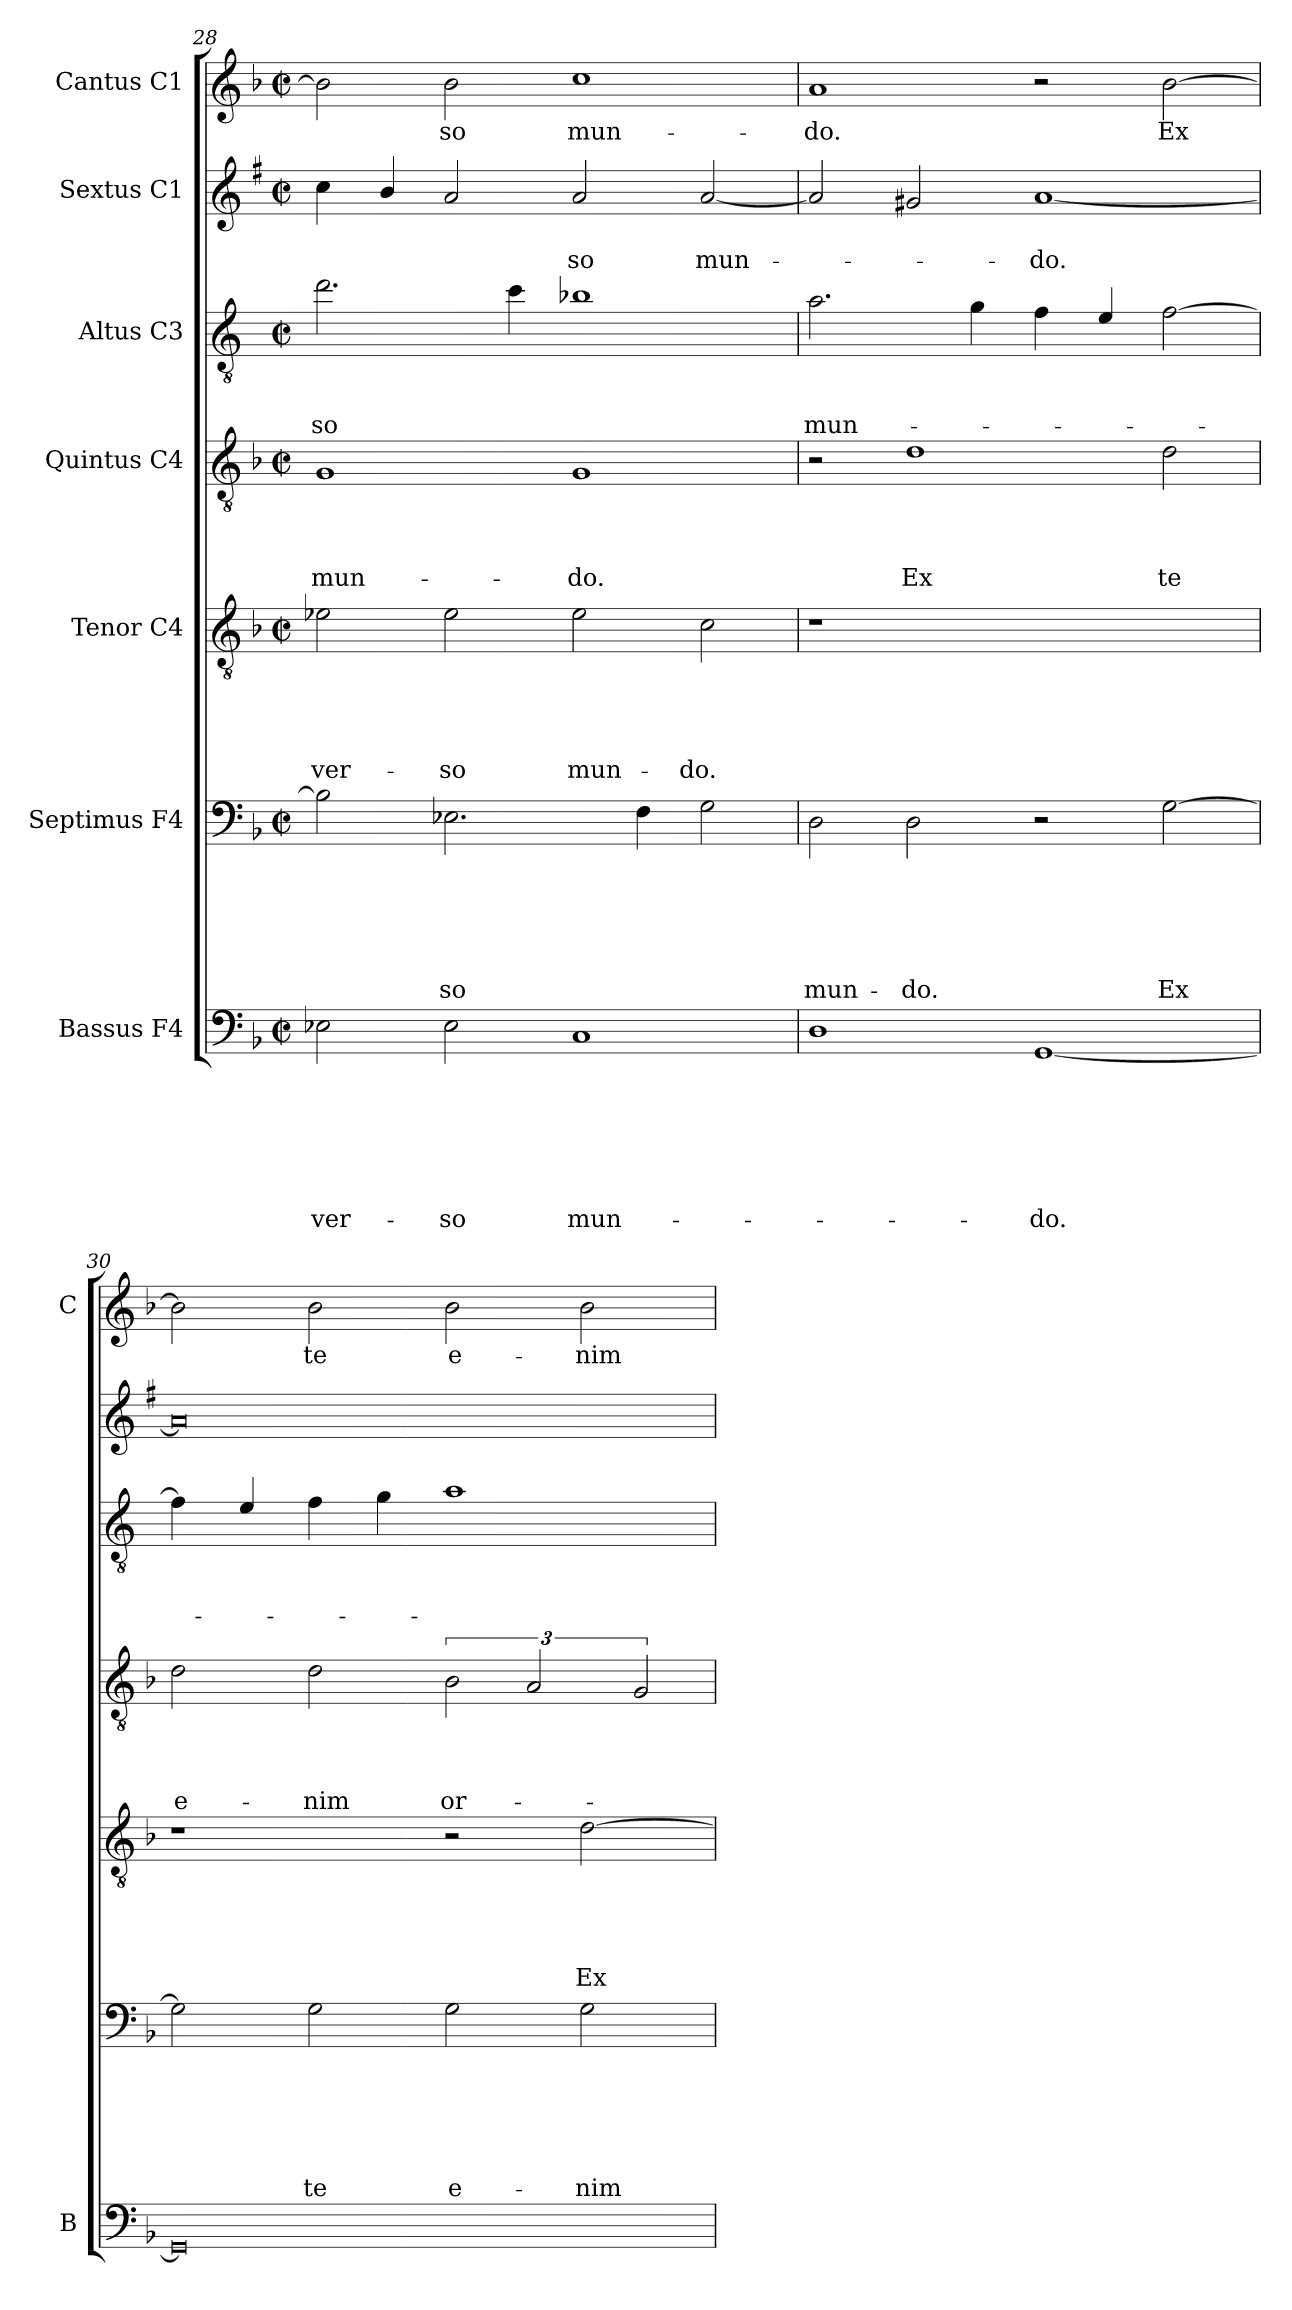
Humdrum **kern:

**kern	**text	**text	**text	**text	**text	**text	**text	**kern	**text	**text	**text	**text	**text	**text	**kern	**text	**text	**text	**text	**text	**kern	**text	**text	**text	**text	**kern	**text	**text	**text	**kern	**text	**text	**kern	**text
*part7	*part7	*part7	*part7	*part7	*part7	*part7	*part7	*part6	*part6	*part6	*part6	*part6	*part6	*part6	*part5	*part5	*part5	*part5	*part5	*part5	*part4	*part4	*part4	*part4	*part4	*part3	*part3	*part3	*part3	*part2	*part2	*part2	*part1	*part1
*staff7	*staff7	*staff7	*staff7	*staff7	*staff7	*staff7	*staff7	*staff6	*staff6	*staff6	*staff6	*staff6	*staff6	*staff6	*staff5	*staff5	*staff5	*staff5	*staff5	*staff5	*staff4	*staff4	*staff4	*staff4	*staff4	*staff3	*staff3	*staff3	*staff3	*staff2	*staff2	*staff2	*staff1	*staff1
*I"Bassus F4	*	*	*	*	*	*	*	*I"Septimus F4	*	*	*	*	*	*	*I"Tenor C4	*	*	*	*	*	*I"Quintus C4	*	*	*	*	*I"Altus C3	*	*	*	*I"Sextus C1	*	*	*I"Cantus C1	*
*I'B	*	*	*	*	*	*	*	*	*	*	*	*	*	*	*	*	*	*	*	*	*	*	*	*	*	*	*	*	*	*	*	*	*I'C	*
*clefF4	*	*	*	*	*	*	*	*clefF4	*	*	*	*	*	*	*clefGv2	*	*	*	*	*	*clefGv2	*	*	*	*	*clefGv2	*	*	*	*clefG2	*	*	*clefG2	*
*	*	*	*	*	*	*	*	*	*	*	*	*	*	*	*	*	*	*	*	*	*	*	*	*	*	*ITrd4c7	*	*	*	*ITrd1c2	*	*	*	*
*k[b-]	*	*	*	*	*	*	*	*k[b-]	*	*	*	*	*	*	*k[b-]	*	*	*	*	*	*k[b-]	*	*	*	*	*k[b-]	*	*	*	*k[b-]	*	*	*k[b-]	*
*F:	*	*	*	*	*	*	*	*F:	*	*	*	*	*	*	*F:	*	*	*	*	*	*F:	*	*	*	*	*F:	*	*	*	*F:	*	*	*F:	*
*M2/2	*	*	*	*	*	*	*	*M2/2	*	*	*	*	*	*	*M2/2	*	*	*	*	*	*M2/2	*	*	*	*	*M2/2	*	*	*	*M2/2	*	*	*M2/2	*
*met(c|)	*	*	*	*	*	*	*	*met(c|)	*	*	*	*	*	*	*met(c|)	*	*	*	*	*	*met(c|)	*	*	*	*	*met(c|)	*	*	*	*met(c|)	*	*	*met(c|)	*
=28	=28	=28	=28	=28	=28	=28	=28	=28	=28	=28	=28	=28	=28	=28	=28	=28	=28	=28	=28	=28	=28	=28	=28	=28	=28	=28	=28	=28	=28	=28	=28	=28	=28	=28
!	!	!	!	!	!	!	!LO:LY:b	!	!	!	!	!	!	!	!	!	!	!	!	!LO:LY:b	!	!	!	!	!LO:LY:b	!	!	!	!LO:LY:b	!	!	!	!	!
2E-X\	.	.	.	.	.	.	-ver-	2B-\]	.	.	.	.	.	.	2e-X\	.	.	.	.	-ver-	1G	.	.	.	mun-	2.g\	.	.	-so	4b-\	.	.	2b-\]	.
.	.	.	.	.	.	.	.	.	.	.	.	.	.	.	.	.	.	.	.	.	.	.	.	.	.	.	.	.	.	4a/	.	.	.	.
!	!	!	!	!	!	!	!LO:LY:b	!	!	!	!	!	!	!LO:LY:b	!	!	!	!	!	!LO:LY:b	!	!	!	!	!	!	!	!	!	!	!	!	!	!LO:LY:b
2E-\	.	.	.	.	.	.	-so	2.E-X\	.	.	.	.	.	-so	2e-\	.	.	.	.	-so	.	.	.	.	.	.	.	.	.	2g/	.	.	2b-\	-so
.	.	.	.	.	.	.	.	.	.	.	.	.	.	.	.	.	.	.	.	.	.	.	.	.	.	4f\	.	.	.	.	.	.	.	.
!	!	!	!	!	!	!	!LO:LY:b	!	!	!	!	!	!	!	!	!	!	!	!	!LO:LY:b	!	!	!	!	!LO:LY:b	!	!	!	!	!	!	!LO:LY:b	!	!LO:LY:b
1C	.	.	.	.	.	.	mun-	.	.	.	.	.	.	.	2e-\	.	.	.	.	mun-	1G	.	.	.	-do.	1e-X	.	.	.	2g/	.	-so	1cc	mun-
.	.	.	.	.	.	.	.	4F\	.	.	.	.	.	.	.	.	.	.	.	.	.	.	.	.	.	.	.	.	.	.	.	.	.	.
!	!	!	!	!	!	!	!	!	!	!	!	!	!	!	!	!	!	!	!	!LO:LY:b	!	!	!	!	!	!	!	!	!	!	!	!LO:LY:b	!	!
.	.	.	.	.	.	.	.	2G\	.	.	.	.	.	.	2c\	.	.	.	.	-do.	.	.	.	.	.	.	.	.	.	[2g/	.	mun-	.	.
=29	=29	=29	=29	=29	=29	=29	=29	=29	=29	=29	=29	=29	=29	=29	=29	=29	=29	=29	=29	=29	=29	=29	=29	=29	=29	=29	=29	=29	=29	=29	=29	=29	=29	=29
!	!	!	!	!	!	!	!	!	!	!	!	!	!	!LO:LY:b	!	!	!	!	!	!	!	!	!	!	!	!	!	!	!LO:LY:b	!	!	!	!	!LO:LY:b
1D	.	.	.	.	.	.	.	2D\	.	.	.	.	.	mun-	1r	.	.	.	.	.	2r	.	.	.	.	2.d\	.	.	mun-	2g/]	.	.	1a	-do.
!	!	!	!	!	!	!	!	!	!	!	!	!	!	!LO:LY:b	!	!	!	!	!	!	!	!	!	!	!LO:LY:b	!	!	!	!	!	!	!	!	!
.	.	.	.	.	.	.	.	2D\	.	.	.	.	.	-do.	.	.	.	.	.	.	1d	.	.	.	Ex	.	.	.	.	2f#/	.	.	.	.
.	.	.	.	.	.	.	.	.	.	.	.	.	.	.	.	.	.	.	.	.	.	.	.	.	.	4c\	.	.	.	.	.	.	.	.
!	!	!	!	!	!	!	!LO:LY:b	!	!	!	!	!	!	!	!	!	!	!	!	!	!	!	!	!	!	!	!	!	!	!	!	!LO:LY:b	!	!
[1GG	.	.	.	.	.	.	-do.	2r	.	.	.	.	.	.	1ryy	.	.	.	.	.	.	.	.	.	.	4B-\	.	.	.	[1g	.	-do.	2r	.
.	.	.	.	.	.	.	.	.	.	.	.	.	.	.	.	.	.	.	.	.	.	.	.	.	.	4A/	.	.	.	.	.	.	.	.
!	!	!	!	!	!	!	!	!	!	!	!	!	!	!LO:LY:b	!	!	!	!	!	!	!	!	!	!	!LO:LY:b	!	!	!	!	!	!	!	!	!LO:LY:b
.	.	.	.	.	.	.	.	[2G\	.	.	.	.	.	Ex	.	.	.	.	.	.	2d\	.	.	.	te	[2B-\	.	.	.	.	.	.	[2b-\	Ex
=30	=30	=30	=30	=30	=30	=30	=30	=30	=30	=30	=30	=30	=30	=30	=30	=30	=30	=30	=30	=30	=30	=30	=30	=30	=30	=30	=30	=30	=30	=30	=30	=30	=30	=30
!	!	!	!	!	!	!	!	!	!	!	!	!	!	!	!	!	!	!	!	!	!	!	!	!	!LO:LY:b	!	!	!	!	!	!	!	!	!
0GG]	.	.	.	.	.	.	.	2G\]	.	.	.	.	.	.	1r	.	.	.	.	.	2d\	.	.	.	e-	4B-\]	.	.	.	0g]	.	.	2b-\]	.
.	.	.	.	.	.	.	.	.	.	.	.	.	.	.	.	.	.	.	.	.	.	.	.	.	.	4A/	.	.	.	.	.	.	.	.
!	!	!	!	!	!	!	!	!	!	!	!	!	!	!LO:LY:b	!	!	!	!	!	!	!	!	!	!	!LO:LY:b	!	!	!	!	!	!	!	!	!LO:LY:b
.	.	.	.	.	.	.	.	2G\	.	.	.	.	.	te	.	.	.	.	.	.	2d\	.	.	.	-nim	4B-\	.	.	.	.	.	.	2b-\	te
.	.	.	.	.	.	.	.	.	.	.	.	.	.	.	.	.	.	.	.	.	.	.	.	.	.	4c\	.	.	.	.	.	.	.	.
!	!	!	!	!	!	!	!	!	!	!	!	!	!	!LO:LY:b	!	!	!	!	!	!	!	!	!	!	!LO:LY:b	!	!	!	!	!	!	!	!	!LO:LY:b
.	.	.	.	.	.	.	.	2G\	.	.	.	.	.	e-	2r	.	.	.	.	.	3B-\	.	.	.	or-	1d	.	.	.	.	.	.	2b-\	e-
.	.	.	.	.	.	.	.	.	.	.	.	.	.	.	.	.	.	.	.	.	3A/	.	.	.	.	.	.	.	.	.	.	.	.	.
!	!	!	!	!	!	!	!	!	!	!	!	!	!	!LO:LY:b	!	!	!	!	!	!LO:LY:b	!	!	!	!	!	!	!	!	!	!	!	!	!	!LO:LY:b
.	.	.	.	.	.	.	.	2G\	.	.	.	.	.	-nim	[2d\	.	.	.	.	Ex	.	.	.	.	.	.	.	.	.	.	.	.	2b-\	-nim
.	.	.	.	.	.	.	.	.	.	.	.	.	.	.	.	.	.	.	.	.	3G/	.	.	.	.	.	.	.	.	.	.	.	.	.
=	=	=	=	=	=	=	=	=	=	=	=	=	=	=	=	=	=	=	=	=	=	=	=	=	=	=	=	=	=	=	=	=	=	=
*-	*-	*-	*-	*-	*-	*-	*-	*-	*-	*-	*-	*-	*-	*-	*-	*-	*-	*-	*-	*-	*-	*-	*-	*-	*-	*-	*-	*-	*-	*-	*-	*-	*-	*-
